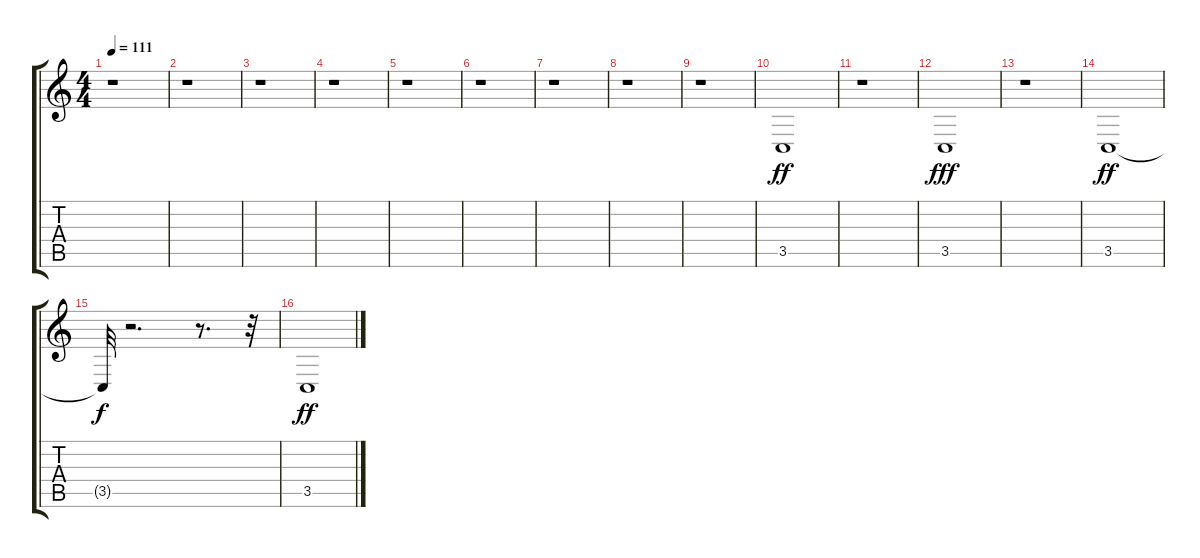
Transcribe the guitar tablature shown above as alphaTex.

\track "" {instrument synthstrings1}
\staff {score tabs}
\tuning (E4 B3 G3 D3 A2 E2) {hide}
\ts (4 4)
\tempo 111
\clef g2
\ks c
r.1{dy ff} |
r.1 |
r.1 |
r.1 |
r.1 |
r.1 |
r.1 |
r.1 |
r.1 |
3.5.1 |
r.1 |
3.5.1{dy fff} |
r.1 |
3.5.1{dy ff} |
3.5{t}.32{dy f} r.2{d} r.8{d} r.32 |
3.5.1{dy ff}
